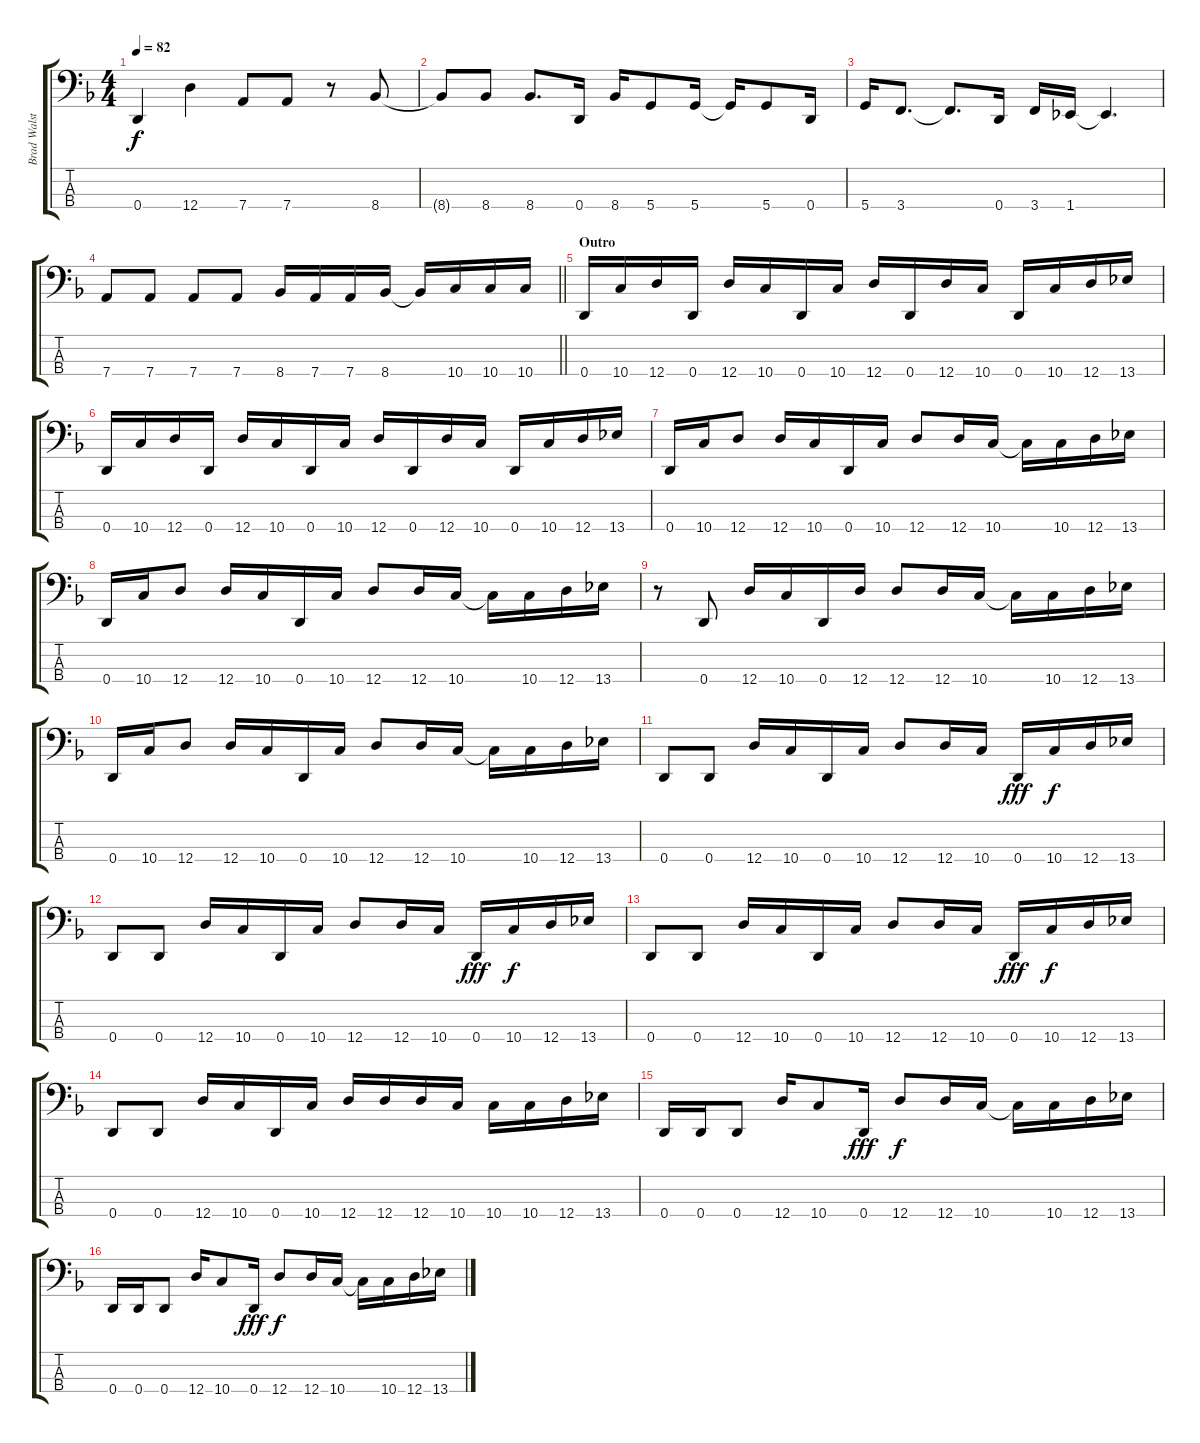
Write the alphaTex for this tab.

\track ("Brad Walst" "Brad Walst") {instrument electricbassfinger}
\staff {score tabs}
\tuning (G2 D2 A1 D1) {hide}
\ts (4 4)
\tempo 82
\clef f4
\ks f
0.4.4{dy f} 12.4.4 7.4.8 7.4.8 r.8 8.4.8 |
8.4{t}.8 8.4.8 8.4.8{d} 0.4.16 8.4.16 5.4.8 5.4.16 5.4{t}.16 5.4.8 0.4.16 |
5.4.16 3.4.8{d} 3.4{t}.8{d} 0.4.16 3.4.16 1.4.16 1.4{t}.4{d} |
\barLineRight lightlight
7.4.8 7.4.8 7.4.8 7.4.8 8.4.16 7.4.16 7.4.16 8.4.16 8.4{t}.16 10.4.16 10.4.16 10.4.16 |
\section ("" "Outro")
0.4.16 10.4.16 12.4.16 0.4.16 12.4.16 10.4.16 0.4.16 10.4.16 12.4.16 0.4.16 12.4.16 10.4.16 0.4.16 10.4.16 12.4.16 13.4.16 |
0.4.16 10.4.16 12.4.16 0.4.16 12.4.16 10.4.16 0.4.16 10.4.16 12.4.16 0.4.16 12.4.16 10.4.16 0.4.16 10.4.16 12.4.16 13.4.16 |
0.4.16 10.4.16 12.4.8 12.4.16 10.4.16 0.4.16 10.4.16 12.4.8 12.4.16 10.4.16 10.4{t}.16 10.4.16 12.4.16 13.4.16 |
0.4.16 10.4.16 12.4.8 12.4.16 10.4.16 0.4.16 10.4.16 12.4.8 12.4.16 10.4.16 10.4{t}.16 10.4.16 12.4.16 13.4.16 |
r.8 0.4.8 12.4.16 10.4.16 0.4.16 12.4.16 12.4.8 12.4.16 10.4.16 10.4{t}.16 10.4.16 12.4.16 13.4.16 |
0.4.16 10.4.16 12.4.8 12.4.16 10.4.16 0.4.16 10.4.16 12.4.8 12.4.16 10.4.16 10.4{t}.16 10.4.16 12.4.16 13.4.16 |
0.4.8 0.4.8 12.4.16 10.4.16 0.4.16 10.4.16 12.4.8 12.4.16 10.4.16 0.4.16{dy fff} 10.4.16{dy f} 12.4.16 13.4.16 |
0.4.8 0.4.8 12.4.16 10.4.16 0.4.16 10.4.16 12.4.8 12.4.16 10.4.16 0.4.16{dy fff} 10.4.16{dy f} 12.4.16 13.4.16 |
0.4.8 0.4.8 12.4.16 10.4.16 0.4.16 10.4.16 12.4.8 12.4.16 10.4.16 0.4.16{dy fff} 10.4.16{dy f} 12.4.16 13.4.16 |
0.4.8 0.4.8 12.4.16 10.4.16 0.4.16 10.4.16 12.4.16 12.4.16 12.4.16 10.4.16 10.4.16 10.4.16 12.4.16 13.4.16 |
0.4.16 0.4.16 0.4.8 12.4.16 10.4.8 0.4.16{dy fff} 12.4.8{dy f} 12.4.16 10.4.16 10.4{t}.16 10.4.16 12.4.16 13.4.16 |
0.4.16 0.4.16 0.4.8 12.4.16 10.4.8 0.4.16{dy fff} 12.4.8{dy f} 12.4.16 10.4.16 10.4{t}.16 10.4.16 12.4.16 13.4.16
